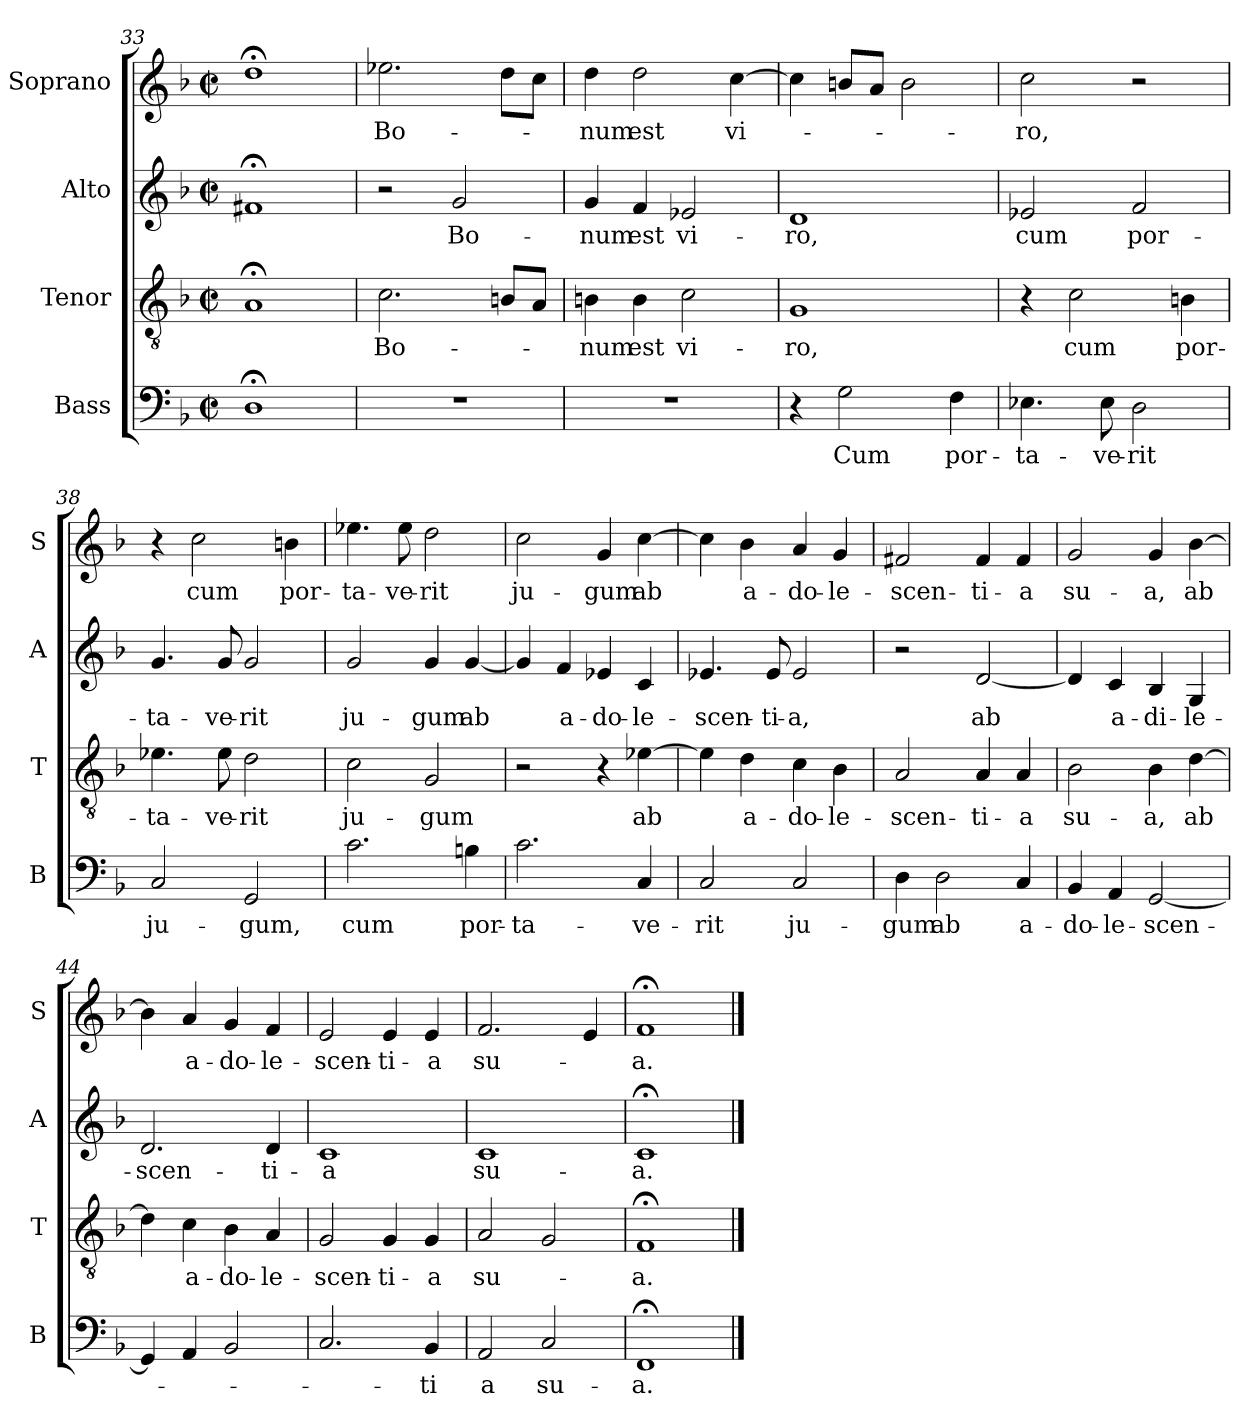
**kern	**text	**kern	**text	**kern	**text	**kern	**text
*part4	*part4	*part3	*part3	*part2	*part2	*part1	*part1
*staff4	*staff4	*staff3	*staff3	*staff2	*staff2	*staff1	*staff1
*I"Bass	*	*I"Tenor	*	*I"Alto	*	*I"Soprano	*
*I'B	*	*I'T	*	*I'A	*	*I'S	*
*clefF4	*	*clefGv2	*	*clefG2	*	*clefG2	*
*k[b-]	*	*k[b-]	*	*k[b-]	*	*k[b-]	*
*F:	*	*F:	*	*F:	*	*F:	*
*M2/2	*	*M2/2	*	*M2/2	*	*M2/2	*
*met(c|)	*	*met(c|)	*	*met(c|)	*	*met(c|)	*
=33	=33	=33	=33	=33	=33	=33	=33
1D;<	.	1A;<	.	1f#X;<	.	1dd;<	.
=34	=34	=34	=34	=34	=34	=34	=34
!	!	!	!LO:LY:b	!	!	!	!LO:LY:b
1r	.	2.c\	Bo-	2r	.	2.ee-X\	Bo-
!	!	!	!	!	!LO:LY:b	!	!
.	.	.	.	2g/	Bo-	.	.
.	.	8Bn/L	.	.	.	8dd\L	.
.	.	8A/J	.	.	.	8cc\J	.
=35	=35	=35	=35	=35	=35	=35	=35
!	!	!	!LO:LY:b	!	!LO:LY:b	!	!LO:LY:b
1r	.	4Bn\	-num	4g/	-num	4dd\	-num
!	!	!	!LO:LY:b	!	!LO:LY:b	!	!LO:LY:b
.	.	4B\	est	4f/	est	2dd\	est
!	!	!	!LO:LY:b	!	!LO:LY:b	!	!
.	.	2c\	vi-	2e-X/	vi-	.	.
!	!	!	!	!	!	!	!LO:LY:b
.	.	.	.	.	.	[4cc\	vi-
!!LO:PB:g=z
=36	=36	=36	=36	=36	=36	=36	=36
!	!	!	!LO:LY:b	!	!LO:LY:b	!	!
4r	.	1G	-ro,	1d	-ro,	4cc\]	.
!	!LO:LY:b	!	!	!	!	!	!
2G\	Cum	.	.	.	.	8bn/L	.
.	.	.	.	.	.	8a/J	.
.	.	.	.	.	.	2b\	.
!	!LO:LY:b	!	!	!	!	!	!
4F\	por-	.	.	.	.	.	.
=37	=37	=37	=37	=37	=37	=37	=37
!	!LO:LY:b	!	!	!	!LO:LY:b	!	!LO:LY:b
4.E-X\	-ta-	4r	.	2e-X/	cum	2cc\	-ro,
!	!	!	!LO:LY:b	!	!	!	!
.	.	2c\	cum	.	.	.	.
!	!LO:LY:b	!	!	!	!	!	!
8E-\	-ve-	.	.	.	.	.	.
!	!LO:LY:b	!	!	!	!LO:LY:b	!	!
2D\	-rit	.	.	2f/	por-	2r	.
!	!	!	!LO:LY:b	!	!	!	!
.	.	4Bn\	por-	.	.	.	.
=38	=38	=38	=38	=38	=38	=38	=38
!	!LO:LY:b	!	!LO:LY:b	!	!LO:LY:b	!	!
2C/	ju-	4.e-X\	-ta-	4.g/	-ta-	4r	.
!	!	!	!	!	!	!	!LO:LY:b
.	.	.	.	.	.	2cc\	cum
!	!	!	!LO:LY:b	!	!LO:LY:b	!	!
.	.	8e-\	-ve-	8g/	-ve-	.	.
!	!LO:LY:b	!	!LO:LY:b	!	!LO:LY:b	!	!
2GG/	-gum,	2d\	-rit	2g/	-rit	.	.
!	!	!	!	!	!	!	!LO:LY:b
.	.	.	.	.	.	4bn\	por-
=39	=39	=39	=39	=39	=39	=39	=39
!	!LO:LY:b	!	!LO:LY:b	!	!LO:LY:b	!	!LO:LY:b
2.c\	cum	2c\	ju-	2g/	ju-	4.ee-X\	-ta-
!	!	!	!	!	!	!	!LO:LY:b
.	.	.	.	.	.	8ee-\	-ve-
!	!	!	!LO:LY:b	!	!LO:LY:b	!	!LO:LY:b
.	.	2G/	-gum	4g/	-gum	2dd\	-rit
!	!LO:LY:b	!	!	!	!LO:LY:b	!	!
4Bn\	por-	.	.	[4g/	ab	.	.
=40	=40	=40	=40	=40	=40	=40	=40
!	!LO:LY:b	!	!	!	!	!	!LO:LY:b
2.c\	-ta-	2r	.	4g/]	.	2cc\	ju-
!	!	!	!	!	!LO:LY:b	!	!
.	.	.	.	4f/	a-	.	.
!	!	!	!	!	!LO:LY:b	!	!LO:LY:b
.	.	4r	.	4e-X/	-do-	4g/	-gum
!	!LO:LY:b	!	!LO:LY:b	!	!LO:LY:b	!	!LO:LY:b
4C/	-ve-	[4e-X\	ab	4c/	-le-	[4cc\	ab
=41	=41	=41	=41	=41	=41	=41	=41
!	!LO:LY:b	!	!	!	!LO:LY:b	!	!
2C/	-rit	4e-\]	.	4.e-X/	-scen-	4cc\]	.
!	!	!	!LO:LY:b	!	!	!	!LO:LY:b
.	.	4d\	a-	.	.	4b-\	a-
!	!	!	!	!	!LO:LY:b	!	!
.	.	.	.	8e-/	-ti-	.	.
!	!LO:LY:b	!	!LO:LY:b	!	!LO:LY:b	!	!LO:LY:b
2C/	ju-	4c\	-do-	2e-/	-a,	4a/	-do-
!	!	!	!LO:LY:b	!	!	!	!LO:LY:b
.	.	4B-\	-le-	.	.	4g/	-le-
!!LO:LB:g=z
=42	=42	=42	=42	=42	=42	=42	=42
!	!LO:LY:b	!	!LO:LY:b	!	!	!	!LO:LY:b
4D\	-gum	2A/	-scen-	2r	.	2f#X/	-scen-
!	!LO:LY:b	!	!	!	!	!	!
2D\	ab	.	.	.	.	.	.
!	!	!	!LO:LY:b	!	!LO:LY:b	!	!LO:LY:b
.	.	4A/	-ti-	[2d/	ab	4f#/	-ti-
!	!LO:LY:b	!	!LO:LY:b	!	!	!	!LO:LY:b
4C/	a-	4A/	-a	.	.	4f#/	-a
=43	=43	=43	=43	=43	=43	=43	=43
!	!LO:LY:b	!	!LO:LY:b	!	!	!	!LO:LY:b
4BB-/	-do-	2B-\	su-	4d/]	.	2g/	su-
!	!LO:LY:b	!	!	!	!LO:LY:b	!	!
4AA/	-le-	.	.	4c/	a-	.	.
!	!LO:LY:b	!	!LO:LY:b	!	!LO:LY:b	!	!LO:LY:b
[2GG/	-scen-	4B-\	-a,	4B-/	-di-	4g/	-a,
!	!	!	!LO:LY:b	!	!LO:LY:b	!	!LO:LY:b
.	.	[4d\	ab	4G/	-le-	[4b-\	ab
=44	=44	=44	=44	=44	=44	=44	=44
!	!	!	!	!	!LO:LY:b	!	!
4GG/]	.	4d\]	.	2.d/	-scen-	4b-\]	.
!	!	!	!LO:LY:b	!	!	!	!LO:LY:b
4AA/	.	4c\	a-	.	.	4a/	a-
!	!	!	!LO:LY:b	!	!	!	!LO:LY:b
2BB-/	.	4B-\	-do-	.	.	4g/	-do-
!	!	!	!LO:LY:b	!	!LO:LY:b	!	!LO:LY:b
.	.	4A/	-le-	4d/	-ti-	4f/	-le-
=45	=45	=45	=45	=45	=45	=45	=45
!	!	!	!LO:LY:b	!	!LO:LY:b	!	!LO:LY:b
2.C/	.	2G/	-scen-	1c	-a	2e/	-scen-
!	!	!	!LO:LY:b	!	!	!	!LO:LY:b
.	.	4G/	-ti-	.	.	4e/	-ti-
!	!LO:LY:b	!	!LO:LY:b	!	!	!	!LO:LY:b
4BB-/	-ti	4G/	-a	.	.	4e/	-a
=46	=46	=46	=46	=46	=46	=46	=46
!	!LO:LY:b	!	!LO:LY:b	!	!LO:LY:b	!	!LO:LY:b
2AA/	a	2A/	su-	1c	su-	2.f/	su-
!	!LO:LY:b	!	!	!	!	!	!
2C/	su-	2G/	.	.	.	.	.
.	.	.	.	.	.	4e/	.
=47	=47	=47	=47	=47	=47	=47	=47
!	!LO:LY:b	!	!LO:LY:b	!	!LO:LY:b	!	!LO:LY:b
1FF;<	-a.	1F;<	-a.	1c;<	-a.	1f;<	-a.
==	==	==	==	==	==	==	==
*-	*-	*-	*-	*-	*-	*-	*-
